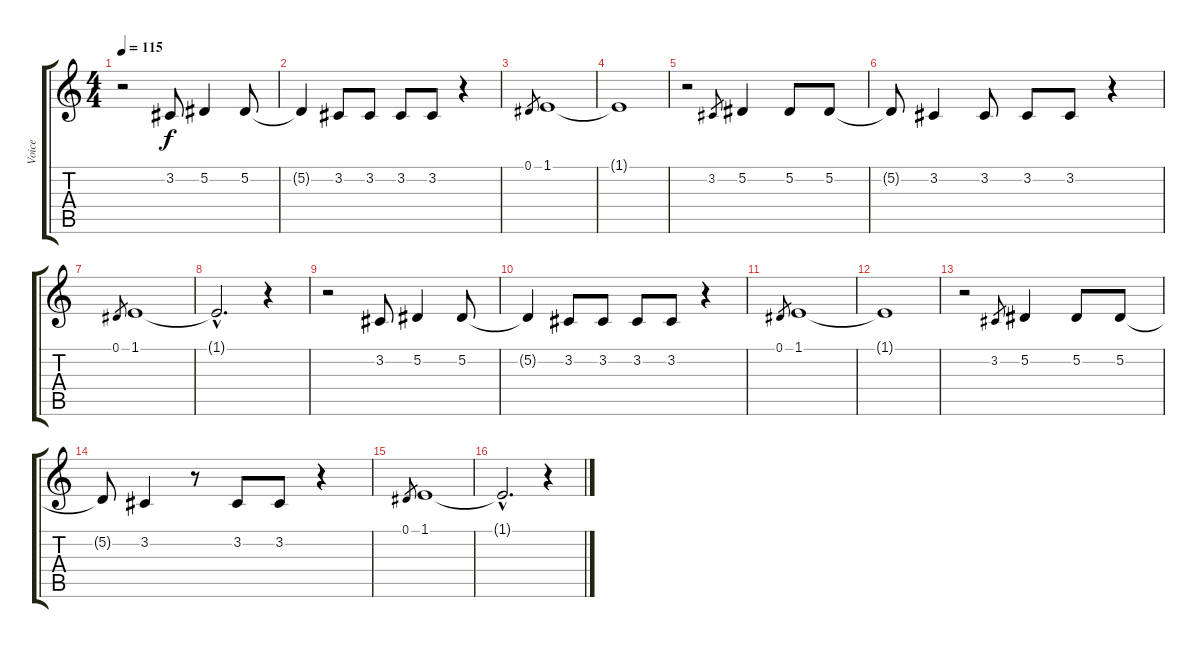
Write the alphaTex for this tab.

\track ("Voice" "Voice") {instrument cello}
\staff {score tabs}
\tuning (Eb4 Bb3 Gb3 Db3 Ab2 Eb2) {hide}
\ts (4 4)
\tempo 115
\clef g2
\ks c
r.2{dy f} 3.2.8 5.2.4 5.2.8 |
5.2{t}.4 3.2.8 3.2.8 3.2.8 3.2.8 r.4 |
0.1.8{gr} 1.1.1 |
1.1{t}.1 |
r.2 3.2.8{gr} 5.2.4 5.2.8 5.2.8 |
5.2{t}.8 3.2.4 3.2.8 3.2.8 3.2.8 r.4 |
0.1.8{gr} 1.1.1 |
1.1{hac t}.2{d} r.4 |
r.2 3.2.8 5.2.4 5.2.8 |
5.2{t}.4 3.2.8 3.2.8 3.2.8 3.2.8 r.4 |
0.1.8{gr} 1.1.1 |
1.1{t}.1 |
r.2 3.2.8{gr} 5.2.4 5.2.8 5.2.8 |
5.2{t}.8 3.2.4 r.8 3.2.8 3.2.8 r.4 |
0.1.8{gr} 1.1.1 |
1.1{hac t}.2{d} r.4
